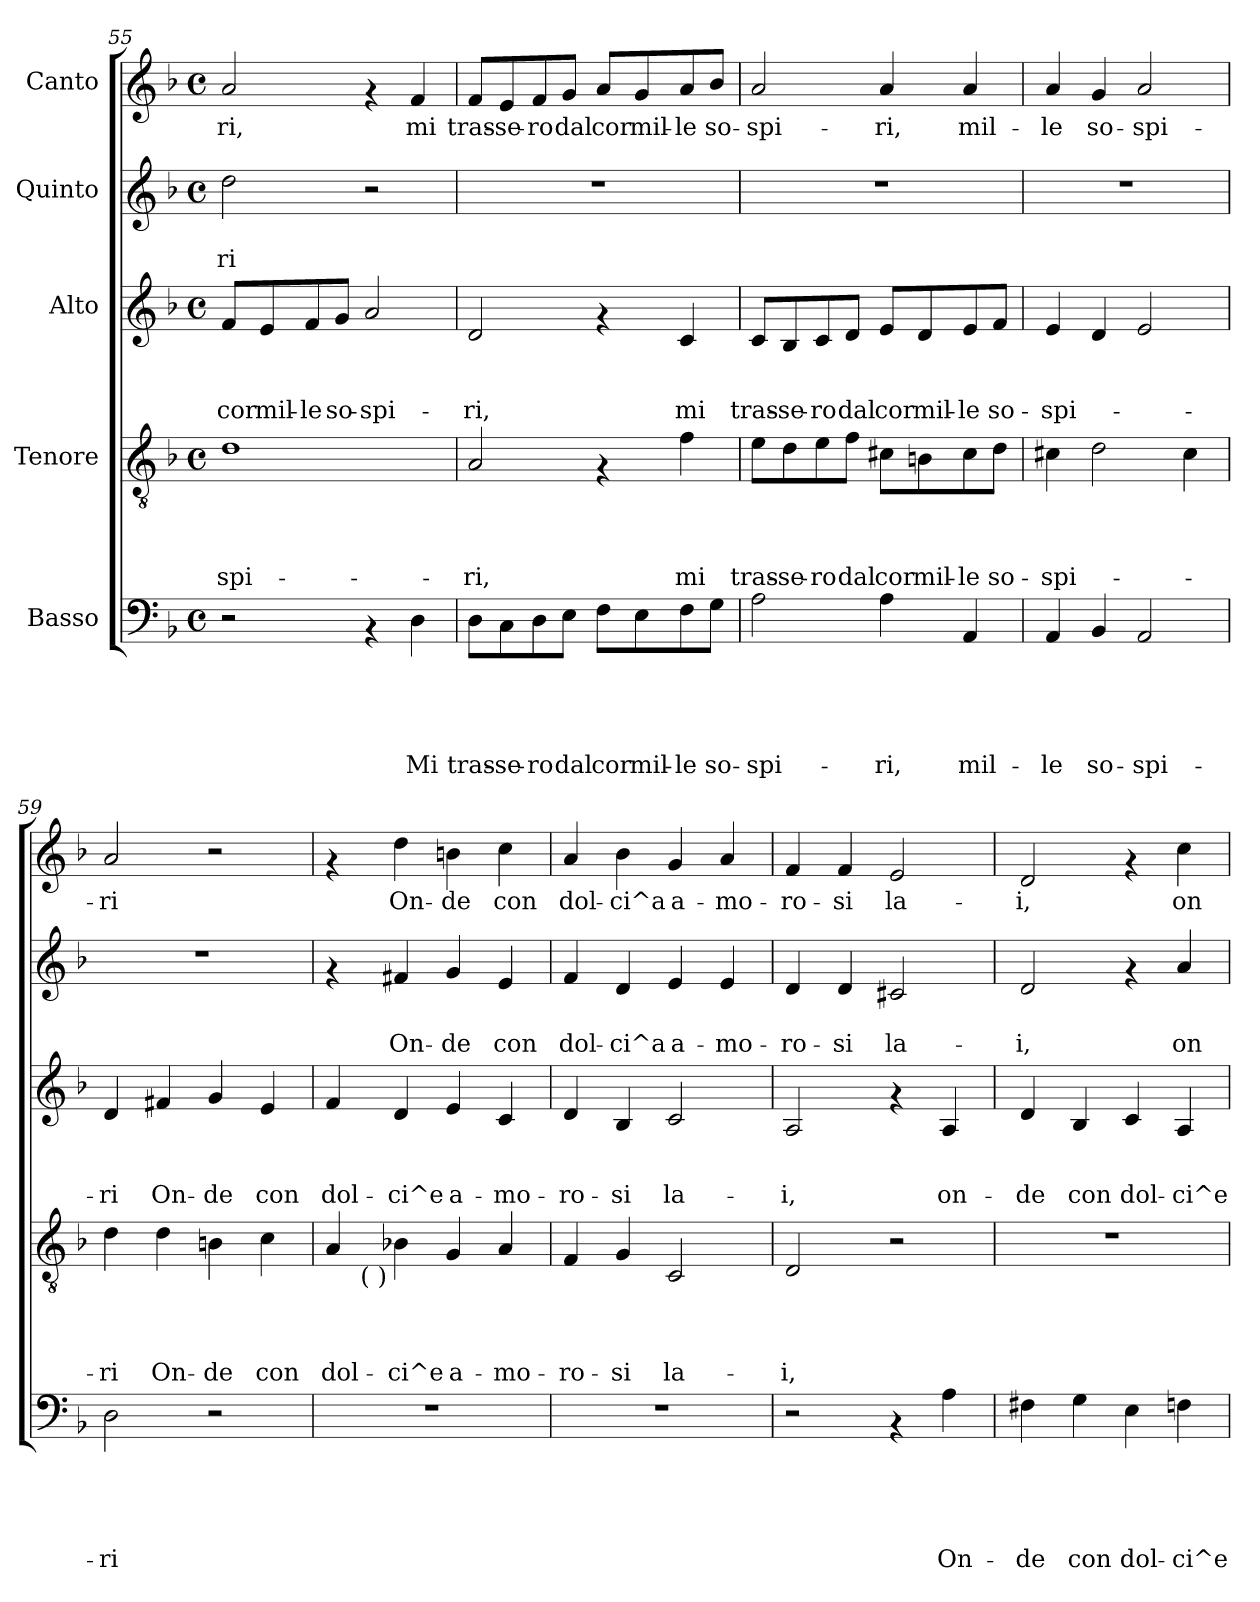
**kern	**text	**text	**text	**text	**text	**kern	**text	**text	**text	**text	**kern	**text	**text	**text	**kern	**text	**text	**kern	**text
*part5	*part5	*part5	*part5	*part5	*part5	*part4	*part4	*part4	*part4	*part4	*part3	*part3	*part3	*part3	*part2	*part2	*part2	*part1	*part1
*staff5	*staff5	*staff5	*staff5	*staff5	*staff5	*staff4	*staff4	*staff4	*staff4	*staff4	*staff3	*staff3	*staff3	*staff3	*staff2	*staff2	*staff2	*staff1	*staff1
*I"Basso	*	*	*	*	*	*I"Tenore	*	*	*	*	*I"Alto	*	*	*	*I"Quinto	*	*	*I"Canto	*
*clefF4	*	*	*	*	*	*clefGv2	*	*	*	*	*clefG2	*	*	*	*clefG2	*	*	*clefG2	*
*k[b-]	*	*	*	*	*	*k[b-]	*	*	*	*	*k[b-]	*	*	*	*k[b-]	*	*	*k[b-]	*
*F:	*	*	*	*	*	*F:	*	*	*	*	*F:	*	*	*	*F:	*	*	*F:	*
*M4/4	*	*	*	*	*	*M4/4	*	*	*	*	*M4/4	*	*	*	*M4/4	*	*	*M4/4	*
*met(c)	*	*	*	*	*	*met(c)	*	*	*	*	*met(c)	*	*	*	*met(c)	*	*	*met(c)	*
=55	=55	=55	=55	=55	=55	=55	=55	=55	=55	=55	=55	=55	=55	=55	=55	=55	=55	=55	=55
!	!	!	!	!	!	!	!	!	!	!LO:LY:b	!	!	!	!LO:LY:b	!	!	!LO:LY:b	!	!LO:LY:b
2r	.	.	.	.	.	1d	.	.	.	-spi-	8f/L	.	.	cor	2dd\	.	-ri	2a/	-ri,
!	!	!	!	!	!	!	!	!	!	!	!	!	!	!LO:LY:b	!	!	!	!	!
.	.	.	.	.	.	.	.	.	.	.	8e/	.	.	mil-	.	.	.	.	.
!	!	!	!	!	!	!	!	!	!	!	!	!	!	!LO:LY:b	!	!	!	!	!
.	.	.	.	.	.	.	.	.	.	.	8f/	.	.	-le	.	.	.	.	.
!	!	!	!	!	!	!	!	!	!	!	!	!	!	!LO:LY:b	!	!	!	!	!
.	.	.	.	.	.	.	.	.	.	.	8g/J	.	.	so-	.	.	.	.	.
!	!	!	!	!	!	!	!	!	!	!	!	!	!	!LO:LY:b	!	!	!	!	!
4rAA	.	.	.	.	.	.	.	.	.	.	2a/	.	.	-spi-	2r	.	.	4rf	.
!	!	!	!	!	!LO:LY:b	!	!	!	!	!	!	!	!	!	!	!	!	!	!LO:LY:b
4D\	.	.	.	.	Mi	.	.	.	.	.	.	.	.	.	.	.	.	4f/	mi
=56	=56	=56	=56	=56	=56	=56	=56	=56	=56	=56	=56	=56	=56	=56	=56	=56	=56	=56	=56
!	!	!	!	!	!LO:LY:b	!	!	!	!	!LO:LY:b	!	!	!	!LO:LY:b	!	!	!	!	!LO:LY:b
8D\L	.	.	.	.	tras-	2A/	.	.	.	-ri,	2d/	.	.	-ri,	1r	.	.	8f/L	tras-
!	!	!	!	!	!LO:LY:b	!	!	!	!	!	!	!	!	!	!	!	!	!	!LO:LY:b
8C\	.	.	.	.	-se-	.	.	.	.	.	.	.	.	.	.	.	.	8e/	-se-
!	!	!	!	!	!LO:LY:b	!	!	!	!	!	!	!	!	!	!	!	!	!	!LO:LY:b
8D\	.	.	.	.	-ro	.	.	.	.	.	.	.	.	.	.	.	.	8f/	-ro
!	!	!	!	!	!LO:LY:b	!	!	!	!	!	!	!	!	!	!	!	!	!	!LO:LY:b
8E\J	.	.	.	.	dal	.	.	.	.	.	.	.	.	.	.	.	.	8g/J	dal
!	!	!	!	!	!LO:LY:b	!	!	!	!	!	!	!	!	!	!	!	!	!	!LO:LY:b
8F\L	.	.	.	.	cor	4rF	.	.	.	.	4rf	.	.	.	.	.	.	8a/L	cor
!	!	!	!	!	!LO:LY:b	!	!	!	!	!	!	!	!	!	!	!	!	!	!LO:LY:b
8E\	.	.	.	.	mil-	.	.	.	.	.	.	.	.	.	.	.	.	8g/	mil-
!	!	!	!	!	!LO:LY:b	!	!	!	!	!LO:LY:b	!	!	!	!LO:LY:b	!	!	!	!	!LO:LY:b
8F\	.	.	.	.	-le	4f\	.	.	.	mi	4c/	.	.	mi	.	.	.	8a/	-le
!	!	!	!	!	!LO:LY:b	!	!	!	!	!	!	!	!	!	!	!	!	!	!LO:LY:b
8G\J	.	.	.	.	so-	.	.	.	.	.	.	.	.	.	.	.	.	8b-/J	so-
=57	=57	=57	=57	=57	=57	=57	=57	=57	=57	=57	=57	=57	=57	=57	=57	=57	=57	=57	=57
!	!	!	!	!	!LO:LY:b	!	!	!	!	!LO:LY:b	!	!	!	!LO:LY:b	!	!	!	!	!LO:LY:b
2A\	.	.	.	.	-spi-	8e\L	.	.	.	tras-	8c/L	.	.	tras-	1r	.	.	2a/	-spi-
!	!	!	!	!	!	!	!	!	!	!LO:LY:b	!	!	!	!LO:LY:b	!	!	!	!	!
.	.	.	.	.	.	8d\	.	.	.	-se-	8B-/	.	.	-se-	.	.	.	.	.
!	!	!	!	!	!	!	!	!	!	!LO:LY:b	!	!	!	!LO:LY:b	!	!	!	!	!
.	.	.	.	.	.	8e\	.	.	.	-ro	8c/	.	.	-ro	.	.	.	.	.
!	!	!	!	!	!	!	!	!	!	!LO:LY:b	!	!	!	!LO:LY:b	!	!	!	!	!
.	.	.	.	.	.	8f\J	.	.	.	dal	8d/J	.	.	dal	.	.	.	.	.
!	!	!	!	!	!LO:LY:b	!	!	!	!	!LO:LY:b	!	!	!	!LO:LY:b	!	!	!	!	!LO:LY:b
4A\	.	.	.	.	-ri,	8c#X\L	.	.	.	cor	8e/L	.	.	cor	.	.	.	4a/	-ri,
!	!	!	!	!	!	!	!	!	!	!LO:LY:b	!	!	!	!LO:LY:b	!	!	!	!	!
.	.	.	.	.	.	8Bn\	.	.	.	mil-	8d/	.	.	mil-	.	.	.	.	.
!	!	!	!	!	!LO:LY:b	!	!	!	!	!LO:LY:b	!	!	!	!LO:LY:b	!	!	!	!	!LO:LY:b
4AA/	.	.	.	.	mil-	8c#\	.	.	.	-le	8e/	.	.	-le	.	.	.	4a/	mil-
!	!	!	!	!	!	!	!	!	!	!LO:LY:b	!	!	!	!LO:LY:b	!	!	!	!	!
.	.	.	.	.	.	8d\J	.	.	.	so-	8f/J	.	.	so-	.	.	.	.	.
!!LO:LB:g=z
=58	=58	=58	=58	=58	=58	=58	=58	=58	=58	=58	=58	=58	=58	=58	=58	=58	=58	=58	=58
!	!	!	!	!	!LO:LY:b	!	!	!	!	!LO:LY:b	!	!	!	!LO:LY:b	!	!	!	!	!LO:LY:b
4AA/	.	.	.	.	-le	4c#X\	.	.	.	-spi-	4e/	.	.	-spi-	1r	.	.	4a/	-le
!	!	!	!	!	!LO:LY:b	!	!	!	!	!	!	!	!	!	!	!	!	!	!LO:LY:b
4BB-/	.	.	.	.	so-	2d\	.	.	.	.	4d/	.	.	.	.	.	.	4g/	so-
!	!	!	!	!	!LO:LY:b	!	!	!	!	!	!	!	!	!	!	!	!	!	!LO:LY:b
2AA/	.	.	.	.	-spi-	.	.	.	.	.	2e/	.	.	.	.	.	.	2a/	-spi-
.	.	.	.	.	.	4c#\	.	.	.	.	.	.	.	.	.	.	.	.	.
=59	=59	=59	=59	=59	=59	=59	=59	=59	=59	=59	=59	=59	=59	=59	=59	=59	=59	=59	=59
!	!	!	!	!	!LO:LY:b	!	!	!	!	!LO:LY:b	!	!	!	!LO:LY:b	!	!	!	!	!LO:LY:b
2D\	.	.	.	.	-ri	4d\	.	.	.	-ri	4d/	.	.	-ri	1r	.	.	2a/	-ri
!	!	!	!	!	!	!	!	!	!	!LO:LY:b	!	!	!	!LO:LY:b	!	!	!	!	!
.	.	.	.	.	.	4d\	.	.	.	On-	4f#X/	.	.	On-	.	.	.	.	.
!	!	!	!	!	!	!	!	!	!	!LO:LY:b	!	!	!	!LO:LY:b	!	!	!	!	!
2r	.	.	.	.	.	4Bn\	.	.	.	-de	4g/	.	.	-de	.	.	.	2r	.
!	!	!	!	!	!	!	!	!	!	!LO:LY:b	!	!	!	!LO:LY:b	!	!	!	!	!
.	.	.	.	.	.	4c\	.	.	.	con	4e/	.	.	con	.	.	.	.	.
=60	=60	=60	=60	=60	=60	=60	=60	=60	=60	=60	=60	=60	=60	=60	=60	=60	=60	=60	=60
!	!	!	!	!	!	!	!	!	!	!LO:LY:b	!	!	!	!LO:LY:b	!	!	!	!	!
*	*	*	*	*	*	*^	*	*	*	*	*	*	*	*	*	*	*	*	*
1r	.	.	.	.	.	4A/	8ryy	.	.	.	dol-	4f/	.	.	dol-	4rf	.	.	4rf	.
!	!	!	!	!	!	!	!LO:TX:b:t=( )	!	!	!	!	!	!	!	!	!	!	!	!	!
.	.	.	.	.	.	.	2..ryy	.	.	.	.	.	.	.	.	.	.	.	.	.
!	!	!	!	!	!	!	!	!	!	!	!LO:LY:b	!	!	!	!LO:LY:b	!	!	!LO:LY:b	!	!LO:LY:b
.	.	.	.	.	.	4B-X\	.	.	.	.	-ci^e	4d/	.	.	-ci^e	4f#X/	.	On-	4dd\	On-
!	!	!	!	!	!	!	!	!	!	!	!LO:LY:b	!	!	!	!LO:LY:b	!	!	!LO:LY:b	!	!LO:LY:b
.	.	.	.	.	.	4G/	.	.	.	.	a-	4e/	.	.	a-	4g/	.	-de	4bn\	-de
!	!	!	!	!	!	!	!	!	!	!	!LO:LY:b	!	!	!	!LO:LY:b	!	!	!LO:LY:b	!	!LO:LY:b
.	.	.	.	.	.	4A/	.	.	.	.	-mo-	4c/	.	.	-mo-	4e/	.	con	4cc\	con
=61	=61	=61	=61	=61	=61	=61	=61	=61	=61	=61	=61	=61	=61	=61	=61	=61	=61	=61	=61	=61
!	!	!	!	!	!	!	!	!	!	!	!LO:LY:b	!	!	!	!LO:LY:b	!	!	!LO:LY:b	!	!LO:LY:b
*	*	*	*	*	*	*v	*v	*	*	*	*	*	*	*	*	*	*	*	*	*
1r	.	.	.	.	.	4F/	.	.	.	-ro-	4d/	.	.	-ro-	4f/	.	dol-	4a/	dol-
!	!	!	!	!	!	!	!	!	!	!LO:LY:b	!	!	!	!LO:LY:b	!	!	!LO:LY:b	!	!LO:LY:b
.	.	.	.	.	.	4G/	.	.	.	-si	4B-/	.	.	-si	4d/	.	-ci^a	4b-\	-ci^a
!	!	!	!	!	!	!	!	!	!	!LO:LY:b	!	!	!	!LO:LY:b	!	!	!LO:LY:b	!	!LO:LY:b
.	.	.	.	.	.	2C/	.	.	.	la-	2c/	.	.	la-	4e/	.	a-	4g/	a-
!	!	!	!	!	!	!	!	!	!	!	!	!	!	!	!	!	!LO:LY:b	!	!LO:LY:b
.	.	.	.	.	.	.	.	.	.	.	.	.	.	.	4e/	.	-mo-	4a/	-mo-
=62	=62	=62	=62	=62	=62	=62	=62	=62	=62	=62	=62	=62	=62	=62	=62	=62	=62	=62	=62
!	!	!	!	!	!	!	!	!	!	!LO:LY:b	!	!	!	!LO:LY:b	!	!	!LO:LY:b	!	!LO:LY:b
2r	.	.	.	.	.	2D/	.	.	.	-i,	2A/	.	.	-i,	4d/	.	-ro-	4f/	-ro-
!	!	!	!	!	!	!	!	!	!	!	!	!	!	!	!	!	!LO:LY:b	!	!LO:LY:b
.	.	.	.	.	.	.	.	.	.	.	.	.	.	.	4d/	.	-si	4f/	-si
!	!	!	!	!	!	!	!	!	!	!	!	!	!	!	!	!	!LO:LY:b	!	!LO:LY:b
4rAA	.	.	.	.	.	2r	.	.	.	.	4rf	.	.	.	2c#X/	.	la-	2e/	la-
!	!	!	!	!	!LO:LY:b	!	!	!	!	!	!	!	!	!LO:LY:b	!	!	!	!	!
4A\	.	.	.	.	On-	.	.	.	.	.	4A/	.	.	on-	.	.	.	.	.
!!LO:PB:g=z
=63	=63	=63	=63	=63	=63	=63	=63	=63	=63	=63	=63	=63	=63	=63	=63	=63	=63	=63	=63
!	!	!	!	!	!LO:LY:b	!	!	!	!	!	!	!	!	!LO:LY:b	!	!	!LO:LY:b	!	!LO:LY:b
4F#X\	.	.	.	.	-de	1r	.	.	.	.	4d/	.	.	-de	2d/	.	-i,	2d/	-i,
!	!	!	!	!	!LO:LY:b	!	!	!	!	!	!	!	!	!LO:LY:b	!	!	!	!	!
4G\	.	.	.	.	con	.	.	.	.	.	4B-/	.	.	con	.	.	.	.	.
!	!	!	!	!	!LO:LY:b	!	!	!	!	!	!	!	!	!LO:LY:b	!	!	!	!	!
4E\	.	.	.	.	dol-	.	.	.	.	.	4c/	.	.	dol-	4rf	.	.	4rf	.
!	!	!	!	!	!LO:LY:b	!	!	!	!	!	!	!	!	!LO:LY:b	!	!	!LO:LY:b	!	!LO:LY:b
4Fn\	.	.	.	.	-ci^e	.	.	.	.	.	4A/	.	.	-ci^e	4a/	.	on-	4cc\	on-
=	=	=	=	=	=	=	=	=	=	=	=	=	=	=	=	=	=	=	=
*-	*-	*-	*-	*-	*-	*-	*-	*-	*-	*-	*-	*-	*-	*-	*-	*-	*-	*-	*-
